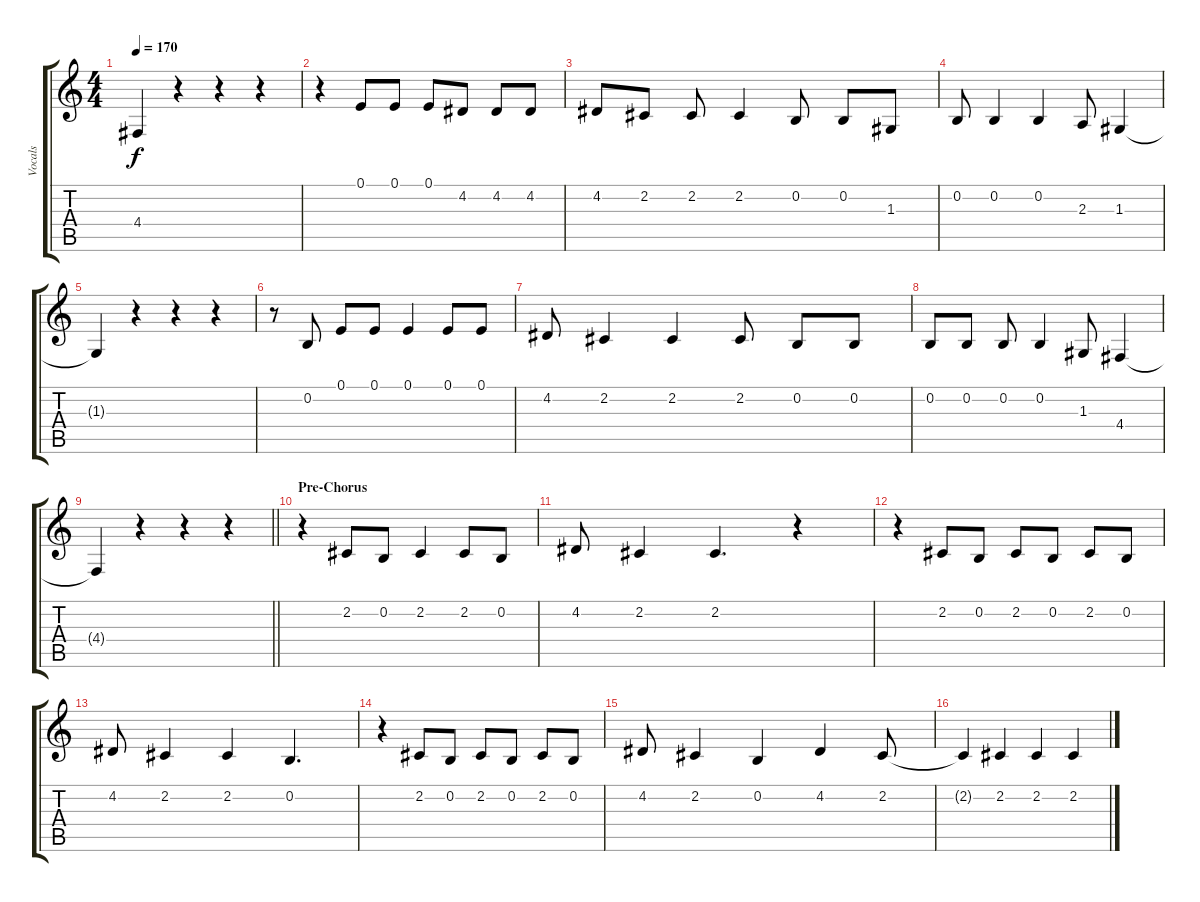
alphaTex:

\track ("Vocals" "Vocals") {instrument altosax}
\staff {score tabs}
\tuning (E4 B3 G3 D3 A2 E2) {hide}
\ts (4 4)
\tempo 170
\clef g2
\ks c
4.4{t}.4{dy f} r.4 r.4 r.4 |
r.4 0.1.8 0.1.8 0.1.8 4.2.8 4.2.8 4.2.8 |
4.2.8 2.2.8 2.2.8 2.2.4 0.2.8 0.2.8 1.3.8 |
0.2.8 0.2.4 0.2.4 2.3.8 1.3.4 |
1.3{t}.4 r.4 r.4 r.4 |
r.8 0.2.8 0.1.8 0.1.8 0.1.4 0.1.8 0.1.8 |
4.2.8 2.2.4 2.2.4 2.2.8 0.2.8 0.2.8 |
0.2.8 0.2.8 0.2.8 0.2.4 1.3.8 4.4.4 |
\barLineRight lightlight
4.4{t}.4 r.4 r.4 r.4 |
\section ("" "Pre-Chorus")
r.4 2.2.8 0.2.8 2.2.4 2.2.8 0.2.8 |
4.2.8 2.2.4 2.2.4{d} r.4 |
r.4 2.2.8 0.2.8 2.2.8 0.2.8 2.2.8 0.2.8 |
4.2.8 2.2.4 2.2.4 0.2.4{d} |
r.4 2.2.8 0.2.8 2.2.8 0.2.8 2.2.8 0.2.8 |
4.2.8 2.2.4 0.2.4 4.2.4 2.2.8 |
2.2{t}.4 2.2.4 2.2.4 2.2.4
